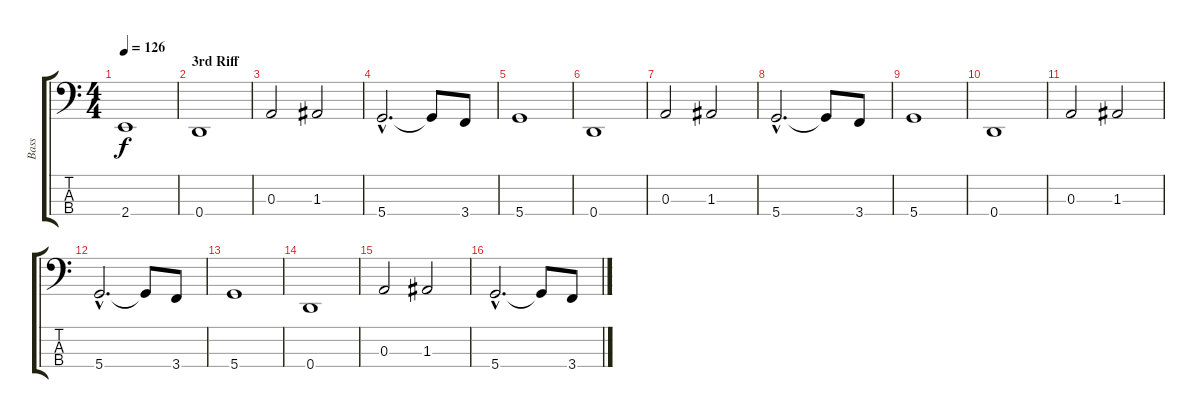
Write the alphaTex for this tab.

\track ("Bass" "Bass") {instrument electricbassfinger}
\staff {score tabs}
\tuning (G2 D2 A1 D1) {hide}
\ts (4 4)
\tempo 126
\clef f4
\ks c
2.4{t}.1{dy f} |
\section ("" "3rd Riff")
0.4.1 |
0.3.2 1.3.2 |
5.4{hac}.2{d} 5.4{t}.8 3.4.8 |
5.4.1 |
0.4.1 |
0.3.2 1.3.2 |
5.4{hac}.2{d} 5.4{t}.8 3.4.8 |
5.4.1 |
0.4.1 |
0.3.2 1.3.2 |
5.4{hac}.2{d} 5.4{t}.8 3.4.8 |
5.4.1 |
0.4.1 |
0.3.2 1.3.2 |
5.4{hac}.2{d} 5.4{t}.8 3.4.8
